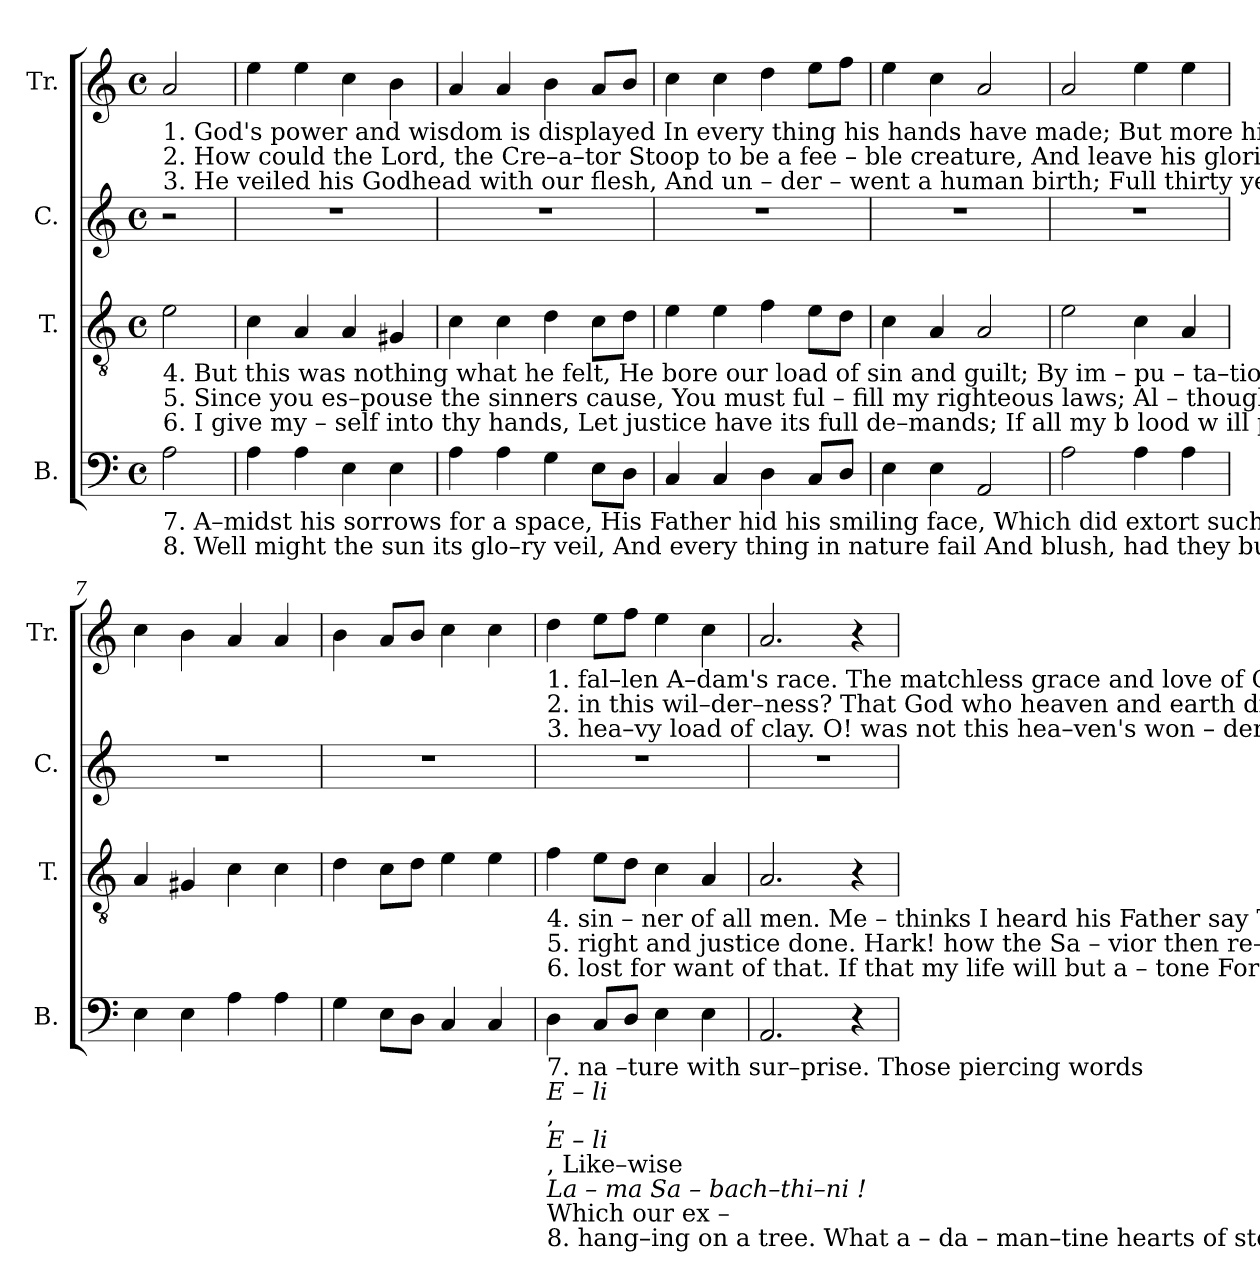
**kern	**kern	**kern	**kern
*part4	*part3	*part2	*part1
*staff4	*staff3	*staff2	*staff1
*I"B.	*I"T.	*I"C.	*I"Tr.
*I'B.	*I'T.	*I'C.	*I'Tr.
*clefF4	*clefGv2	*clefG2	*clefG2
*k[]	*k[]	*k[]	*k[]
*M4/4	*M4/4	*M4/4	*M4/4
*met(c)	*met(c)	*met(c)	*met(c)
*MM140	*MM140	*MM140	*MM140
=1	=1	=1	=1
!	!	!	!LO:TX:b:t=1. God's power and wisdom is displayed    In  every  thing  his  hands  have  made;    But  more  his  mercy  and  his    grace,    In    saving
!	!	!	!LO:TX:b:t=2. How could  the  Lord,  the  Cre–a–tor    Stoop   to    be     a     fee  – ble   creature,    And  leave his glorious realms of bliss,    To   sojourn
!	!	!	!LO:TX:b:t=3. He  veiled  his Godhead with our flesh,  And   un – der – went   a  human  birth;     Full   thirty  years both night and day,    He bore our
!	!LO:TX:b:t=4. But    this  was  nothing  what  he  felt,    He    bore  our  load  of     sin  and  guilt;   By     im – pu – ta–tion  he  was   then   The  grea–test	!	!
!	!LO:TX:b:t=5. Since you  es–pouse the sinners cause,   You   must  ful – fill  my righteous  laws;   Al – though  you  are  my darling  Son,   I    will   have	!	!
!	!LO:TX:b:t=6. I    give   my –  self   into   thy   hands,    Let   justice   have   its   full    de–mands;    If  all   my  b lood  w ill   pay the  debt,  Man shan't be	!	!
!LO:TX:b:t=7. A–midst   his  sorrows     for    a  space,    His     Father    hid    his    smiling   face,  Which  did  extort  such  bitter   cries      As   filled   all	!	!	!
!LO:TX:b:t=8. Well   might   the   sun  its   glo–ry veil,    And    every   thing   in      nature    fail      And  blush,  had  they but eyes to see    Their  Ma–ker	!	!	!
2A\	2e\	2r	2a/
=2	=2	=2	=2
4A\	4c\	1r	4ee\
4A\	4A/	.	4ee\
4E\	4A/	.	4cc\
4E\	4G#X/	.	4b\
=3	=3	=3	=3
4A\	4c\	1r	4a/
4A\	4c\	.	4a/
4G\	4d\	.	4b\
8E\L	8c\L	.	8a/L
8D\J	8d\J	.	8b/J
=4	=4	=4	=4
4C/	4e\	1r	4cc\
4C/	4e\	.	4cc\
4D\	4f\	.	4dd\
8C/L	8e\L	.	8ee\L
8D/J	8d\J	.	8ff\J
=5	=5	=5	=5
4E\	4c\	1r	4ee\
4E\	4A/	.	4cc\
2AA/	2A/	.	2a/
=6	=6	=6	=6
2A\	2e\	1r	2a/
4A\	4c\	.	4ee\
4A\	4A/	.	4ee\
=7	=7	=7	=7
4E\	4A/	1r	4cc\
4E\	4G#X/	.	4b\
4A\	4c\	.	4a/
4A\	4c\	.	4a/
=8	=8	=8	=8
4G\	4d\	1r	4b\
8E\L	8c\L	.	8a/L
8D\J	8d\J	.	8b/J
4C/	4e\	.	4cc\
4C/	4e\	.	4cc\
!!LO:LB:g=z
=9	=9	=9	=9
!	!	!	!LO:TX:b:t=1. fal–len  A–dam's   race.                The   matchless    grace  and  love  of  God,   Ap – pears   in     shedding       of  his  blood,     For  poor  a –
!	!	!	!LO:TX:b:t=2. in   this  wil–der–ness?               That God who heaven and earth did frame,   Who  counts  the  stars  and  calls their name,    He    for   our
!	!	!	!LO:TX:b:t=3. hea–vy  load  of    clay.                  O!    was   not  this   hea–ven's  won – der,    He     suf – fered  wea–ri–ness  and  hu–nger?    In     all     the
!	!LO:TX:b:t=4. sin – ner  of   all     men.                Me – thinks  I   heard  his   Father       say     The     ut – most   far –  thing  you  shall  pay;    My  in – jured	!	!
!	!LO:TX:b:t=5. right and  justice   done.               Hark!  how  the   Sa – vior  then  re–plied&colon;   Since  jus –  tice   must   be      sa – tis  – fied;     I      am  your	!	!
!	!LO:TX:b:t=6. lost   for   want  of  that.                 If       that    my   life   will   but    a – tone     For     the   of  –  fense  that   man  has  done,    I      free  –  ly	!	!
!LO:TX:b:t=7. na –ture  with  sur–prise.              Those   piercing    words	!	!	!
!LO:TX:b:i:t=E – li	!	!	!
!LO:TX:b:t=,	!	!	!
!LO:TX:b:i:t=E   –     li	!	!	!
!LO:TX:b:t=,       Like–wise	!	!	!
!LO:TX:b:i:t=La – ma    Sa    –    bach–thi–ni !	!	!	!
!LO:TX:b:t=Which our ex –	!	!	!
!LO:TX:b:t=8. hang–ing   on    a      tree.                What   a – da – man–tine  hearts of stone     Could  hear  our  Sa – vior's  dy – ing groan,   And    not   la –	!	!	!
4D\	4f\	1r	4dd\
8C/L	8e\L	.	8ee\L
8D/J	8d\J	.	8ff\J
4E\	4c\	.	4ee\
4E\	4A/	.	4cc\
=10	=10	=10	=10
2.AA/	2.A/	1r	2.a/
4r	4r	.	4r
=	=	=	=
*-	*-	*-	*-
